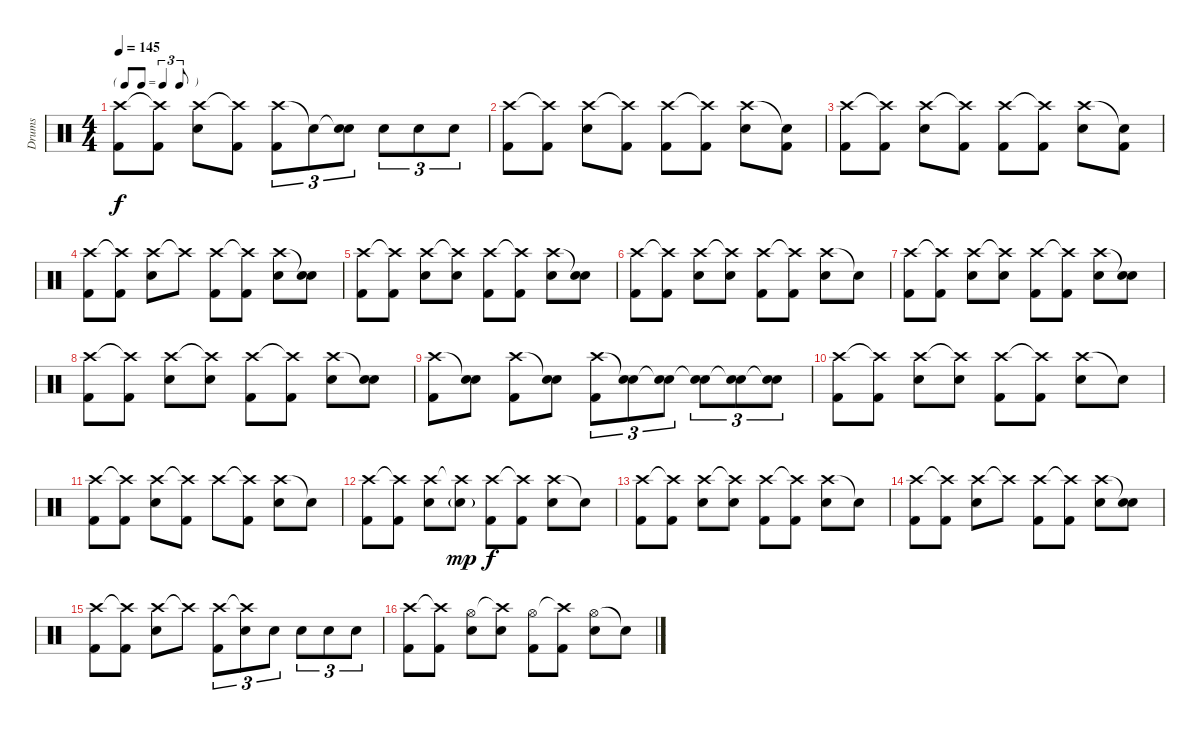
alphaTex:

\track ("Drums" "Drums") {instrument percussion}
\staff {score}
\articulation defaults
\ts (4 4)
\tf triplet8th
\tempo 145
\clef neutral
\ks c
("Crash high (hit)" "Kick (hit) 2").8{dy f} ("Crash high (hit)"{t} "Kick (hit) 2").8 ("Crash high (hit)" "Electric Snare (hit)").8 ("Crash high (hit)"{t} "Kick (hit) 2").8 ("Crash high (hit)" "Kick (hit) 2").8{tu (3 2)} "Snare (hit)"{t}.8{tu (3 2)} ("Snare (hit)"{t} "Electric Snare (hit)").8{tu (3 2)} "Electric Snare (hit)".8{tu (3 2)} "Electric Snare (hit)".8{tu (3 2)} "Electric Snare (hit)".8{tu (3 2)} |
("Crash high (hit)" "Kick (hit) 2").8 ("Crash high (hit)"{t} "Kick (hit) 2").8 ("Crash high (hit)" "Electric Snare (hit)").8 ("Crash high (hit)"{t} "Kick (hit) 2").8 ("Crash high (hit)" "Kick (hit) 2").8 ("Crash high (hit)"{t} "Kick (hit) 2").8 ("Crash high (hit)" "Electric Snare (hit)").8 ("Snare (hit)"{t} "Kick (hit) 2").8 |
("Crash high (hit)" "Kick (hit) 2").8 ("Crash high (hit)"{t} "Kick (hit) 2").8 ("Crash high (hit)" "Electric Snare (hit)").8 ("Crash high (hit)"{t} "Kick (hit) 2").8 ("Crash high (hit)" "Kick (hit) 2").8 ("Crash high (hit)"{t} "Kick (hit) 2").8 ("Crash high (hit)" "Electric Snare (hit)").8 ("Snare (hit)"{t} "Kick (hit) 2").8 |
("Crash high (hit)" "Kick (hit) 2").8 ("Crash high (hit)"{t} "Kick (hit) 2").8 ("Crash high (hit)" "Electric Snare (hit)").8 "Crash high (hit)"{t}.8 ("Crash high (hit)" "Kick (hit) 2").8 ("Crash high (hit)"{t} "Kick (hit) 2").8 ("Crash high (hit)" "Electric Snare (hit)").8 ("Snare (hit)"{t} "Electric Snare (hit)").8 |
("Crash high (hit)" "Kick (hit) 2").8 ("Crash high (hit)"{t} "Kick (hit) 2").8 ("Crash high (hit)" "Electric Snare (hit)").8 ("Crash high (hit)"{t} "Electric Snare (hit)").8 ("Crash high (hit)" "Kick (hit) 2").8 ("Crash high (hit)"{t} "Kick (hit) 2").8 ("Crash high (hit)" "Electric Snare (hit)").8 ("Snare (hit)"{t} "Electric Snare (hit)").8 |
("Crash high (hit)" "Kick (hit) 2").8 ("Crash high (hit)"{t} "Kick (hit) 2").8 ("Crash high (hit)" "Electric Snare (hit)").8 ("Crash high (hit)"{t} "Electric Snare (hit)").8 ("Crash high (hit)" "Kick (hit) 2").8 ("Crash high (hit)"{t} "Kick (hit) 2").8 ("Crash high (hit)" "Electric Snare (hit)").8 "Snare (hit)"{t}.8 |
("Crash high (hit)" "Kick (hit) 2").8 ("Crash high (hit)"{t} "Kick (hit) 2").8 ("Crash high (hit)" "Electric Snare (hit)").8 ("Crash high (hit)"{t} "Electric Snare (hit)").8 ("Crash high (hit)" "Kick (hit) 2").8 ("Crash high (hit)"{t} "Kick (hit) 2").8 ("Crash high (hit)" "Electric Snare (hit)").8 ("Snare (hit)"{t} "Electric Snare (hit)").8 |
("Crash high (hit)" "Kick (hit) 2").8 ("Crash high (hit)"{t} "Kick (hit) 2").8 ("Crash high (hit)" "Electric Snare (hit)").8 ("Crash high (hit)"{t} "Electric Snare (hit)").8 ("Crash high (hit)" "Kick (hit) 2").8 ("Crash high (hit)"{t} "Kick (hit) 2").8 ("Crash high (hit)" "Electric Snare (hit)").8 ("Snare (hit)"{t} "Electric Snare (hit)").8 |
("Crash high (hit)" "Kick (hit) 2").8 ("Snare (hit)"{t} "Electric Snare (hit)").8 ("Crash high (hit)" "Kick (hit) 2").8 ("Snare (hit)"{t} "Electric Snare (hit)").8 ("Crash high (hit)" "Kick (hit) 2").8{tu (3 2)} ("Snare (hit)"{t} "Electric Snare (hit)").8{tu (3 2)} ("Snare (hit)"{t} "Electric Snare (hit)").8{tu (3 2)} ("Snare (hit)"{t} "Electric Snare (hit)").8{tu (3 2)} ("Snare (hit)"{t} "Electric Snare (hit)").8{tu (3 2)} ("Snare (hit)"{t} "Electric Snare (hit)").8{tu (3 2)} |
("Crash high (hit)" "Kick (hit) 2").8 ("Crash high (hit)"{t} "Kick (hit) 2").8 ("Crash high (hit)" "Electric Snare (hit)").8 ("Crash high (hit)"{t} "Electric Snare (hit)").8 ("Crash high (hit)" "Kick (hit) 2").8 ("Crash high (hit)"{t} "Kick (hit) 2").8 ("Crash high (hit)" "Electric Snare (hit)").8 "Snare (hit)"{t}.8 |
("Crash high (hit)" "Kick (hit) 2").8 ("Crash high (hit)"{t} "Kick (hit) 2").8 ("Crash high (hit)" "Electric Snare (hit)").8 ("Crash high (hit)"{t} "Kick (hit) 2").8 "Crash high (hit)".8 ("Crash high (hit)"{t} "Kick (hit) 2").8 ("Crash high (hit)" "Electric Snare (hit)").8 "Snare (hit)"{t}.8 |
("Crash high (hit)" "Kick (hit) 2").8 ("Crash high (hit)"{t} "Kick (hit) 2").8 ("Crash high (hit)" "Electric Snare (hit)").8 ("Crash high (hit)"{t} "Electric Snare (hit)"{g}).8{dy mp} ("Crash high (hit)" "Kick (hit) 2").8{dy f} ("Crash high (hit)"{t} "Kick (hit) 2").8 ("Crash high (hit)" "Electric Snare (hit)").8 "Snare (hit)"{t}.8 |
("Crash high (hit)" "Kick (hit) 2").8 ("Crash high (hit)"{t} "Kick (hit) 2").8 ("Crash high (hit)" "Electric Snare (hit)").8 ("Crash high (hit)"{t} "Electric Snare (hit)").8 ("Crash high (hit)" "Kick (hit) 2").8 ("Crash high (hit)"{t} "Kick (hit) 2").8 ("Crash high (hit)" "Electric Snare (hit)").8 "Snare (hit)"{t}.8 |
("Crash high (hit)" "Kick (hit) 2").8 ("Crash high (hit)"{t} "Kick (hit) 2").8 ("Crash high (hit)" "Electric Snare (hit)").8 "Crash high (hit)"{t}.8 ("Crash high (hit)" "Kick (hit) 2").8 ("Crash high (hit)"{t} "Kick (hit) 2").8 ("Crash high (hit)" "Electric Snare (hit)").8 ("Snare (hit)"{t} "Electric Snare (hit)").8 |
("Crash high (hit)" "Kick (hit) 2").8 ("Crash high (hit)"{t} "Kick (hit) 2").8 ("Crash high (hit)" "Electric Snare (hit)").8 "Crash high (hit)"{t}.8 ("Crash high (hit)" "Kick (hit) 2").8{tu (3 2)} ("Crash high (hit)"{t} "Electric Snare (hit)").8{tu (3 2)} "Electric Snare (hit)".8{tu (3 2)} "Electric Snare (hit)".8{tu (3 2)} "Electric Snare (hit)".8{tu (3 2)} "Electric Snare (hit)".8{tu (3 2)} |
("Crash high (hit)" "Kick (hit) 2").8 ("Crash high (hit)"{t} "Kick (hit) 2").8 ("Hi-Hat (open)" "Electric Snare (hit)").8 ("Crash high (hit)"{t} "Electric Snare (hit)").8 ("Hi-Hat (open)" "Kick (hit) 2").8 ("Crash high (hit)"{t} "Kick (hit) 2").8 ("Hi-Hat (open)" "Electric Snare (hit)").8 "Snare (hit)"{t}.8
